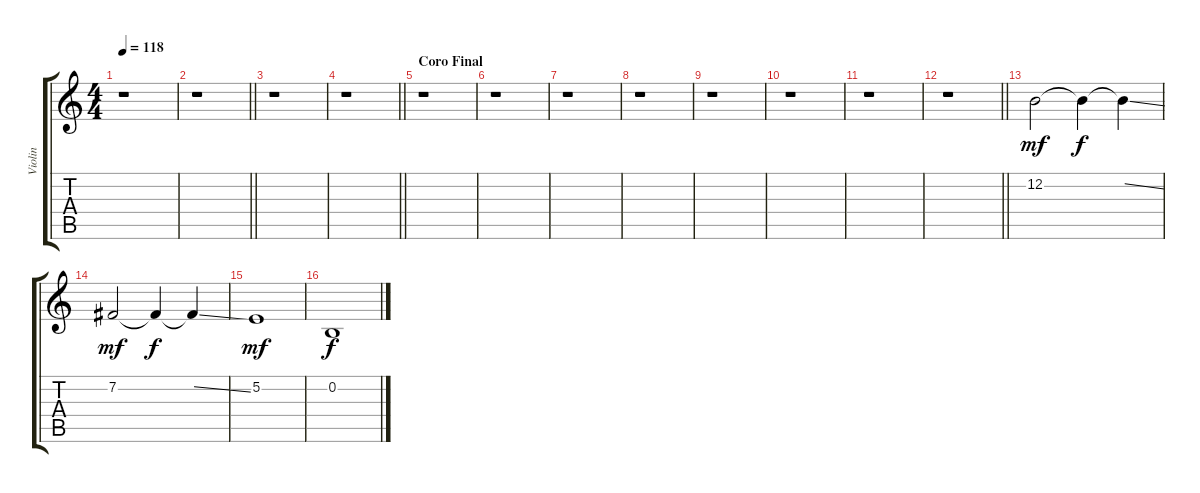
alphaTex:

\track ("Violin" "Violin") {instrument violin}
\staff {score tabs}
\tuning (E4 B3 G3 D3 A2 E2) {hide}
\ts (4 4)
\tempo 118
\clef g2
\ks c
r.1{dy f} |
\barLineRight lightlight
r.1 |
r.1 |
\barLineRight lightlight
r.1 |
\section ("" "Coro Final")
r.1 |
r.1 |
r.1 |
r.1 |
r.1 |
r.1 |
r.1 |
\barLineRight lightlight
r.1 |
12.2.2{dy mf} 12.2{t}.4{dy f} 12.2{ss t}.4 |
7.2.2{dy mf} 7.2{t}.4{dy f} 7.2{ss t}.4 |
5.2.1{dy mf} |
0.2.1{dy f}
